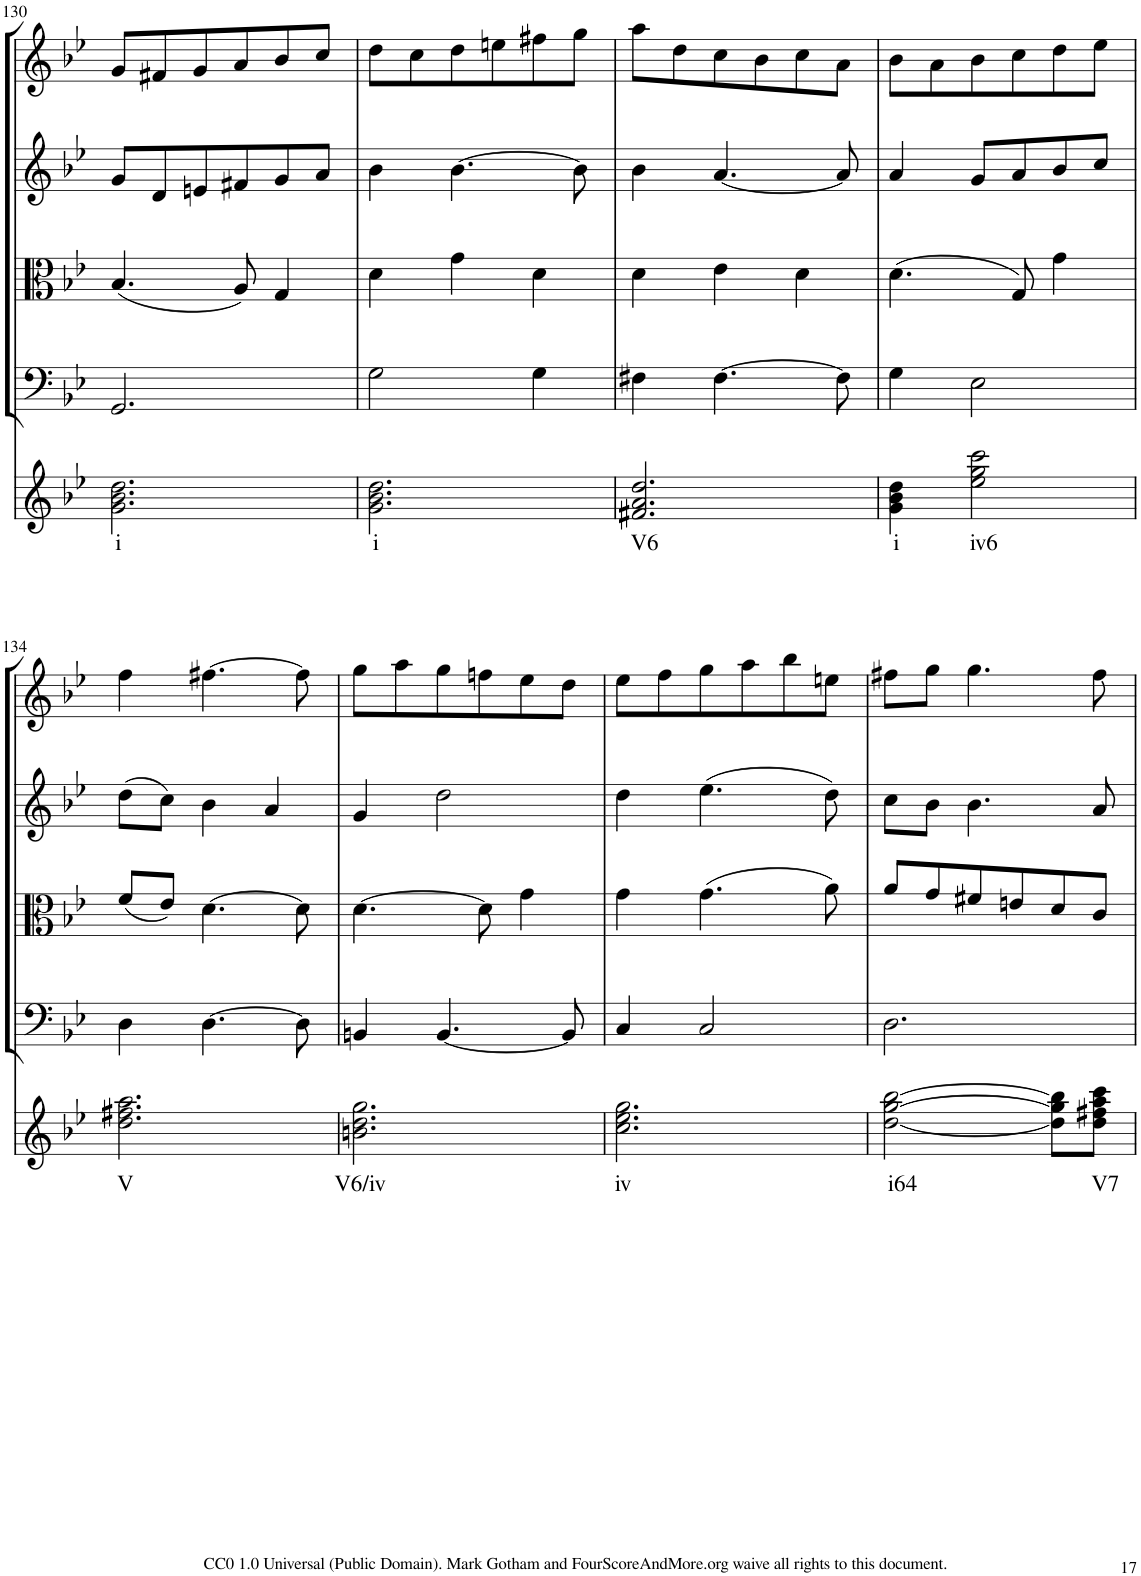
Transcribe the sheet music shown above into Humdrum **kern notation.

**kern	**text	**kern	**kern	**kern	**kern
*part5	*part5	*part4	*part3	*part2	*part1
*staff5	*staff5	*staff4	*staff3	*staff2	*staff1
*I"Analysis	*	*I"Violoncello	*I"Viola	*I"Violin II	*I"Violin I
*	*	*I'Vc	*I'Vla	*I'Vln	*I'Vln
!!LO:PB:g=z
*clefG2	*	*clefF4	*clefC3	*clefG2	*clefG2
*k[b-e-]	*	*k[b-e-]	*k[b-e-]	*k[b-e-]	*k[b-e-]
*M3/4	*	*M3/4	*M3/4	*M3/4	*M3/4
=130	=130	=130	=130	=130	=130
!	!LO:LY:b	!	!	!	!
2.g\ 2.b-\ 2.dd\	i	2.GG/	(<4.B-/	8g/L	8g/L
.	.	.	.	8d/	8f#X/
.	.	.	.	8en/	8g/
.	.	.	8A/)	8f#X/	8a/
.	.	.	4G/	8g/	8b-/
.	.	.	.	8a/J	8cc/J
=131	=131	=131	=131	=131	=131
!	!LO:LY:b	!	!	!	!
2.g\ 2.b-\ 2.dd\	i	2G\	4d\	4b-\	8dd\L
.	.	.	.	.	8cc\
.	.	.	4g\	[4.b-\	8dd\
.	.	.	.	.	8een\
.	.	4G\	4d\	.	8ff#X\
.	.	.	.	8b-\]	8gg\J
=132	=132	=132	=132	=132	=132
!	!LO:LY:b	!	!	!	!
2.f#X/ 2.a/ 2.dd/	V6	4F#X\	4d\	4b-\	8aa\L
.	.	.	.	.	8dd\
.	.	[4.F#\	4e-\	[4.a/	8cc\
.	.	.	.	.	8b-\
.	.	.	4d\	.	8cc\
.	.	8F#\]	.	8a/]	8a\J
=133	=133	=133	=133	=133	=133
!	!LO:LY:b	!	!	!	!
4g\ 4b-\ 4dd\	i	4G\	(>4.d\	4a/	8b-\L
.	.	.	.	.	8a\
!	!LO:LY:b	!	!	!	!
2ee-\ 2gg\ 2ccc\	iv6	2E-\	.	8g/L	8b-\
.	.	.	8G/)	8a/	8cc\
.	.	.	4g\	8b-/	8dd\
.	.	.	.	8cc/J	8ee-\J
!!LO:LB:g=z
=134	=134	=134	=134	=134	=134
!	!LO:LY:b	!	!	!	!
2.dd\ 2.ff#X\ 2.aa\	V	4D\	(<8f/L	(>8dd\L	4ff\
.	.	.	8e-/J)	8cc\J)	.
.	.	[4.D\	[4.d\	4b-\	[4.ff#X\
.	.	.	.	4a/	.
.	.	8D\]	8d\]	.	8ff#\]
=135	=135	=135	=135	=135	=135
!	!LO:LY:b	!	!	!	!
2.bn\ 2.dd\ 2.gg\	V6/iv	4BBn/	[4.d\	4g/	8gg\L
.	.	.	.	.	8aa\
.	.	[4.BB/	.	2dd\	8gg\
.	.	.	8d\]	.	8ffn\
.	.	.	4g\	.	8ee-\
.	.	8BB/]	.	.	8dd\J
=136	=136	=136	=136	=136	=136
!	!LO:LY:b	!	!	!	!
2.cc\ 2.ee-\ 2.gg\	iv	4C/	4g\	4dd\	8ee-\L
.	.	.	.	.	8ff\
.	.	2C/	(>4.g\	(>4.ee-\	8gg\
.	.	.	.	.	8aa\
.	.	.	.	.	8bb-\
.	.	.	8a\)	8dd\)	8een\J
=137	=137	=137	=137	=137	=137
!	!LO:LY:b	!	!	!	!
[2dd\ [2gg\ [2bb-\	i64	2.D\	8a/L	8cc\L	8ff#X\L
.	.	.	8g/	8b-\J	8gg\J
.	.	.	8f#X/	4.b-\	4.gg\
.	.	.	8en/	.	.
8dd\] 8gg\] 8bb-\]L	.	.	8d/	.	.
!	!LO:LY:b	!	!	!	!
8dd\ 8ff#X\ 8aa\ 8ccc\J	V7	.	8c/J	8a/	8ff#\
=	=	=	=	=	=
*-	*-	*-	*-	*-	*-
